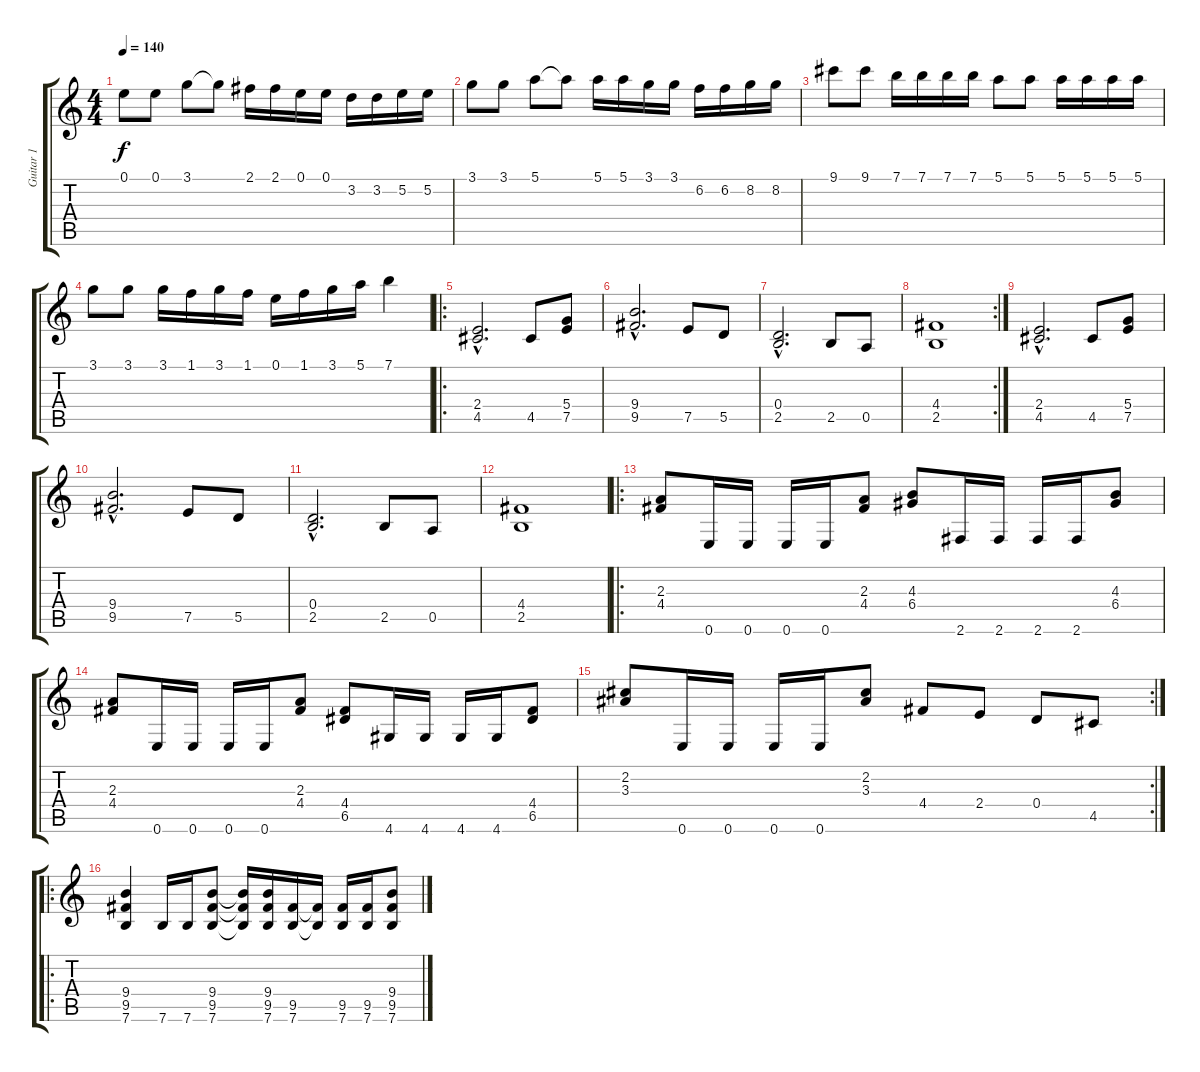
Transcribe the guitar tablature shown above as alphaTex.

\track ("Guitar 1" "Guitar 1") {instrument distortionguitar}
\staff {score tabs}
\tuning (E4 B3 G3 D3 A2 E2) {hide}
\ts (4 4)
\tempo 140
\clef g2
\ks c
0.1.8{dy f} 0.1.8 3.1.8 3.1{t}.8 2.1.16 2.1.16 0.1.16 0.1.16 3.2.16 3.2.16 5.2.16 5.2.16 |
3.1.8 3.1.8 5.1.8 5.1{t}.8 5.1.16 5.1.16 3.1.16 3.1.16 6.2.16 6.2.16 8.2.16 8.2.16 |
9.1.8 9.1.8 7.1.16 7.1.16 7.1.16 7.1.16 5.1.8 5.1.8 5.1.16 5.1.16 5.1.16 5.1.16 |
3.1.8 3.1.8 3.1.16 1.1.16 3.1.16 1.1.16 0.1.16 1.1.16 3.1.16 5.1.16 7.1.4 |
\ro
(2.4{hac} 4.5{hac}).2{d volume 13} 4.5.8 (5.4 7.5).8 |
(9.4{hac} 9.5{hac}).2{d} 7.5.8 5.5.8 |
(0.4{hac} 2.5{hac}).2{d} 2.5.8 0.5.8 |
\rc 2
(4.4 2.5).1 |
(2.4{hac} 4.5{hac}).2{d volume 13} 4.5.8 (5.4 7.5).8 |
(9.4{hac} 9.5{hac}).2{d} 7.5.8 5.5.8 |
(0.4{hac} 2.5{hac}).2{d} 2.5.8 0.5.8 |
(4.4 2.5).1 |
\ro
(2.3 4.4).8 0.6.16 0.6.16 0.6.16 0.6.16 (2.3 4.4).8 (4.3 6.4).8 2.6.16 2.6.16 2.6.16 2.6.16 (4.3 6.4).8 |
(2.3 4.4).8 0.6.16 0.6.16 0.6.16 0.6.16 (2.3 4.4).8 (4.4 6.5).8 4.6.16 4.6.16 4.6.16 4.6.16 (4.4 6.5).8 |
\rc 2
(2.2 3.3).8 0.6.16 0.6.16 0.6.16 0.6.16 (2.2 3.3).8 4.4.8 2.4.8 0.4.8 4.5.8 |
\ro
(9.4 9.5 7.6).4 7.6.16 7.6.16 (9.4 9.5 7.6).8 (9.4{t} 9.5{t} 7.6{t}).16 (9.4 9.5 7.6).16 (9.5 7.6).16 (9.5{t} 7.6{t}).16 (9.5 7.6).16 (9.5 7.6).16 (9.4 9.5 7.6).8
